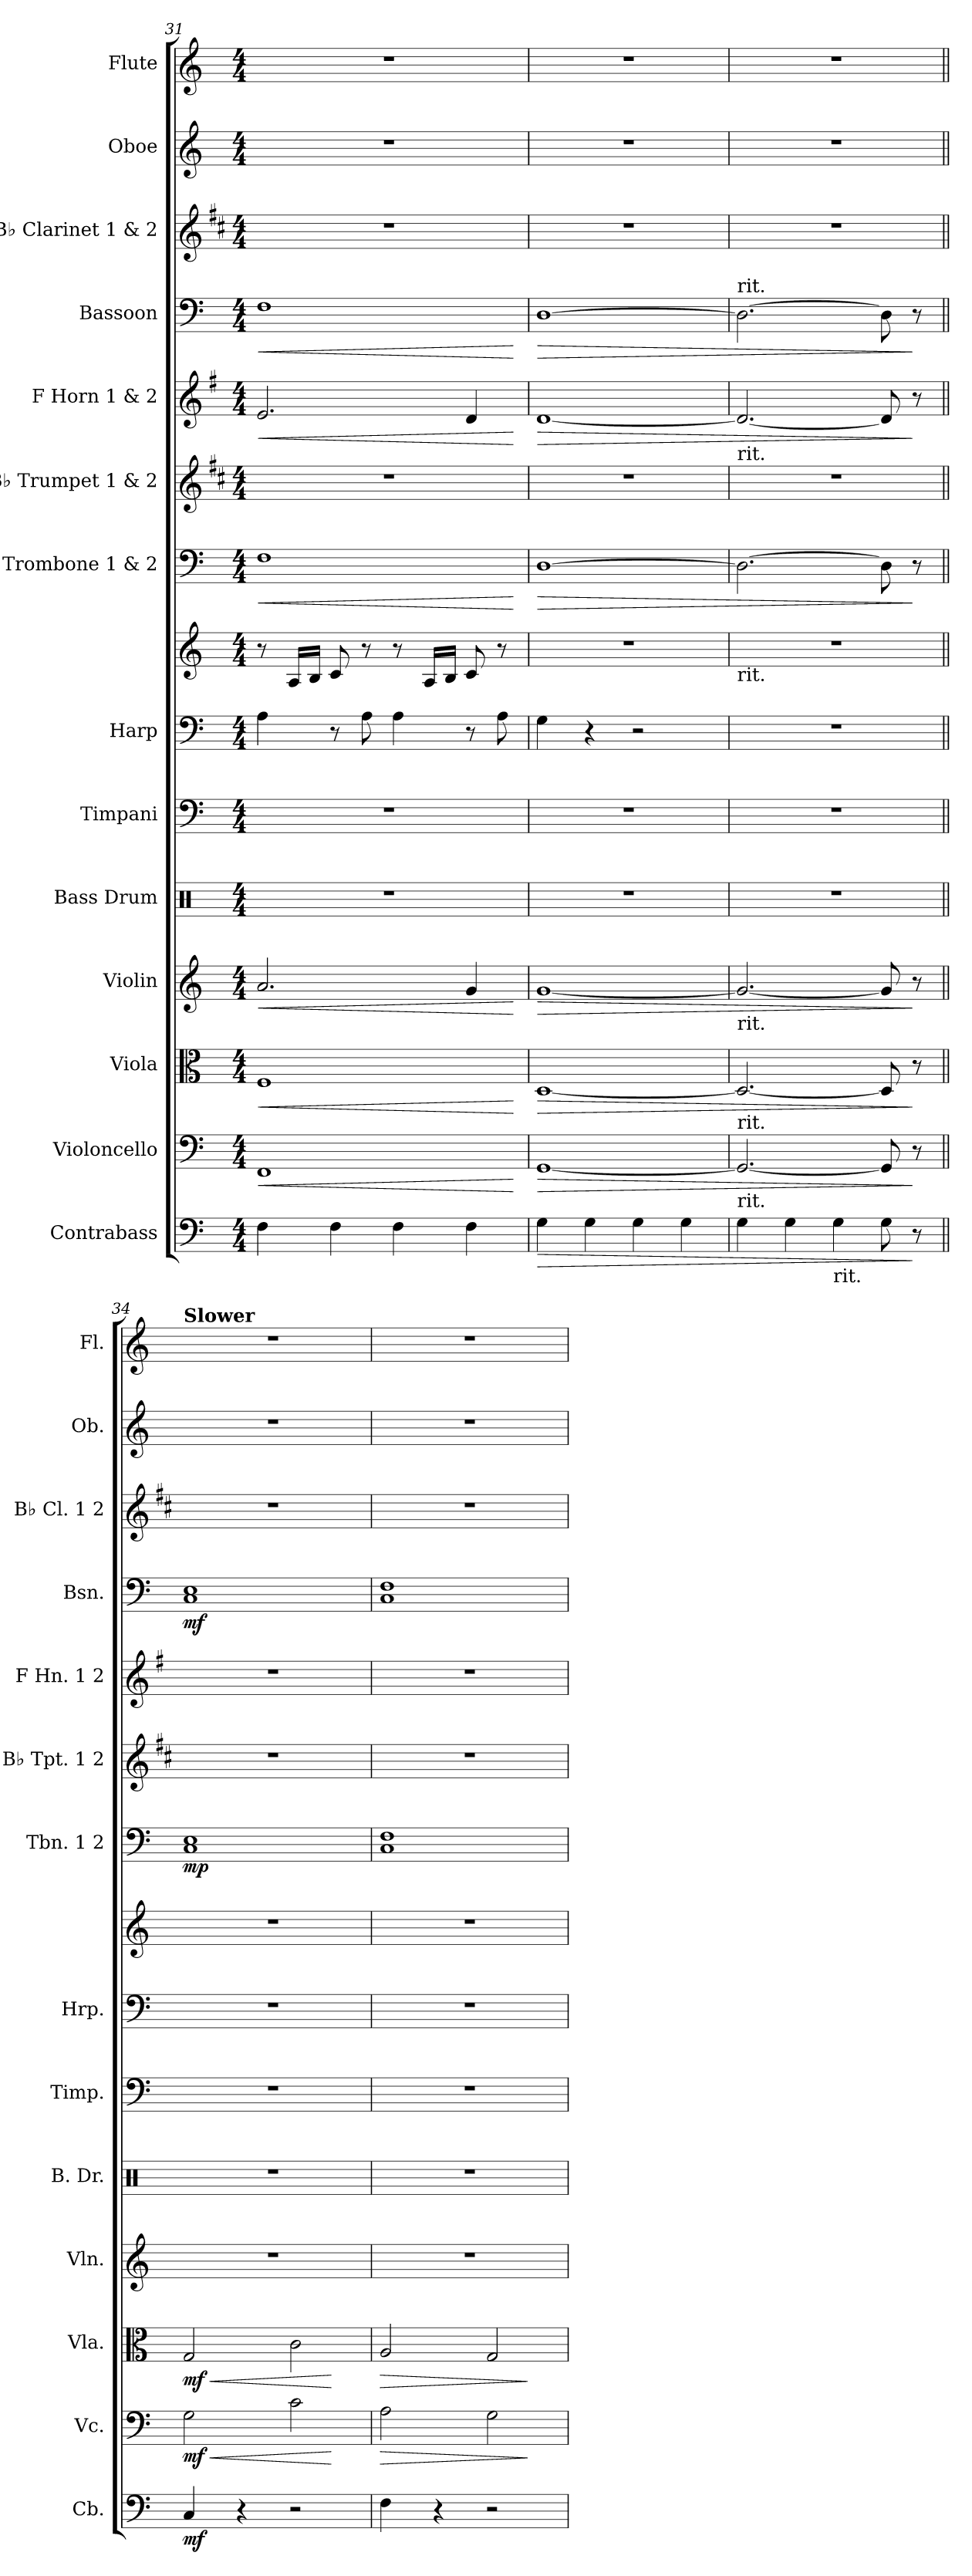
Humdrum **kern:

**kern	**dynam	**kern	**dynam	**kern	**dynam	**kern	**dynam	**kern	**kern	**kern	**kern	**kern	**dynam	**kern	**kern	**dynam	**kern	**dynam	**kern	**kern	**kern
*part14	*part14	*part13	*part13	*part12	*part12	*part11	*part11	*part10	*part9	*part8	*part8	*part7	*part7	*part6	*part5	*part5	*part4	*part4	*part3	*part2	*part1
*staff15	*staff15	*staff14	*staff14	*staff13	*staff13	*staff12	*staff12	*staff11	*staff10	*staff9	*staff8	*staff7	*staff7	*staff6	*staff5	*staff5	*staff4	*staff4	*staff3	*staff2	*staff1
*I"Contrabass	*	*I"Violoncello	*	*I"Viola	*	*I"Violin	*	*I"Bass Drum	*I"Timpani	*I"Harp	*	*I"Trombone 1 &amp; 2	*	*I"B♭ Trumpet 1 &amp; 2	*I"F Horn 1 &amp; 2	*	*I"Bassoon	*	*I"B♭ Clarinet 1 &amp; 2	*I"Oboe	*I"Flute
*I'Cb.	*	*I'Vc.	*	*I'Vla.	*	*I'Vln.	*	*I'B. Dr.	*I'Timp.	*I'Hrp.	*	*I'Tbn. 1 2	*	*I'B♭ Tpt. 1 2	*I'F Hn. 1 2	*	*I'Bsn.	*	*I'B♭ Cl. 1 2	*I'Ob.	*I'Fl.
!!LO:PB:g=z
*clefF4	*	*clefF4	*	*clefC3	*	*clefG2	*	*clefX	*clefF4	*clefF4	*clefG2	*clefF4	*	*clefG2	*clefG2	*	*clefF4	*	*clefG2	*clefG2	*clefG2
*ITrd7c12	*	*	*	*	*	*	*	*	*	*	*	*	*	*ITrd1c2	*ITrd4c7	*	*	*	*ITrd1c2	*	*
*k[]	*	*k[]	*	*k[]	*	*k[]	*	*k[]	*k[]	*k[]	*k[]	*k[]	*	*k[]	*k[]	*	*k[]	*	*k[]	*k[]	*k[]
*M4/4	*	*M4/4	*	*M4/4	*	*M4/4	*	*M4/4	*M4/4	*M4/4	*M4/4	*M4/4	*	*M4/4	*M4/4	*	*M4/4	*	*M4/4	*M4/4	*M4/4
=31	=31	=31	=31	=31	=31	=31	=31	=31	=31	=31	=31	=31	=31	=31	=31	=31	=31	=31	=31	=31	=31
!	!	!	!LO:HP:b	!	!LO:HP:b	!	!LO:HP:b	!	!	!	!	!	!LO:HP:b	!	!	!LO:HP:b	!	!LO:HP:b	!	!	!
4FF\	.	1FF	<	1F	<	2.a/	<	1r	1r	4A\	8r	1F	<	1r	2.A/	<	1F	<	1r	1r	1r
.	.	.	.	.	.	.	.	.	.	.	16A/LL	.	.	.	.	.	.	.	.	.	.
.	.	.	.	.	.	.	.	.	.	.	16B/JJ	.	.	.	.	.	.	.	.	.	.
4FF\	.	.	.	.	.	.	.	.	.	8r	8c/	.	.	.	.	.	.	.	.	.	.
.	.	.	.	.	.	.	.	.	.	8A\	8r	.	.	.	.	.	.	.	.	.	.
4FF\	.	.	.	.	.	.	.	.	.	4A\	8r	.	.	.	.	.	.	.	.	.	.
.	.	.	.	.	.	.	.	.	.	.	16A/LL	.	.	.	.	.	.	.	.	.	.
.	.	.	.	.	.	.	.	.	.	.	16B/JJ	.	.	.	.	.	.	.	.	.	.
4FF\	.	.	.	.	.	4g/	.	.	.	8r	8c/	.	.	.	4G/	.	.	.	.	.	.
.	.	.	.	.	.	.	.	.	.	8A\	8r	.	.	.	.	.	.	.	.	.	.
.	.	.	[	.	[	.	[	.	.	.	.	.	[	.	.	[	.	[	.	.	.
=32	=32	=32	=32	=32	=32	=32	=32	=32	=32	=32	=32	=32	=32	=32	=32	=32	=32	=32	=32	=32	=32
!	!LO:HP:b	!	!LO:HP:b	!	!LO:HP:b	!	!LO:HP:b	!	!	!	!	!	!LO:HP:b	!	!	!LO:HP:b	!	!LO:HP:b	!	!	!
4GG\	>	[1GG	>	[1D	>	[1g	>	1r	1r	4G\	1r	[1D	>	1r	[1G	>	[1D	>	1r	1r	1r
4GG\	.	.	.	.	.	.	.	.	.	4r	.	.	.	.	.	.	.	.	.	.	.
4GG\	.	.	.	.	.	.	.	.	.	2r	.	.	.	.	.	.	.	.	.	.	.
4GG\	.	.	.	.	.	.	.	.	.	.	.	.	.	.	.	.	.	.	.	.	.
=33	=33	=33	=33	=33	=33	=33	=33	=33	=33	=33	=33	=33	=33	=33	=33	=33	=33	=33	=33	=33	=33
!	!	!	!	!	!	!	!	!	!	!	!	!	!	!	!	!	!LO:TX:a:t=rit.	!	!	!	!
!	!	!	!	!	!	!	!	!	!	!	!	!	!	!	!LO:TX:b:t=rit.	!	!	!	!	!	!
!	!	!	!	!	!	!	!	!	!	!	!LO:TX:b:t=rit.	!	!	!	!	!	!	!	!	!	!
!	!	!	!	!	!	!LO:TX:b:t=rit.	!	!	!	!	!	!	!	!	!	!	!	!	!	!	!
!	!	!	!	!LO:TX:b:t=rit.	!	!	!	!	!	!	!	!	!	!	!	!	!	!	!	!	!
!	!	!LO:TX:b:t=rit.	!	!	!	!	!	!	!	!	!	!	!	!	!	!	!	!	!	!	!
4GG\	.	2.GG/_	.	2.D/_	.	2.g/_	.	1r	1r	1r	1r	2.D\_	.	1r	2.G/_	.	2.D\_	.	1r	1r	1r
4GG\	.	.	.	.	.	.	.	.	.	.	.	.	.	.	.	.	.	.	.	.	.
!LO:TX:b:t=rit.	!	!	!	!	!	!	!	!	!	!	!	!	!	!	!	!	!	!	!	!	!
4GG\	.	.	.	.	.	.	.	.	.	.	.	.	.	.	.	.	.	.	.	.	.
8GG\	.	8GG/]	.	8D/]	.	8g/]	.	.	.	.	.	8D\]	.	.	8G/]	.	8D\]	.	.	.	.
8r	]	8r	]	8r	]	8r	]	.	.	.	.	8r	]	.	8r	]	8r	]	.	.	.
=34||	=34||	=34||	=34||	=34||	=34||	=34||	=34||	=34||	=34||	=34||	=34||	=34||	=34||	=34||	=34||	=34||	=34||	=34||	=34||	=34||	=34||
*	*	*	*	*	*	*	*	*	*	*	*	*	*	*	*	*	*	*	*	*	*MM52
!	!	!	!	!	!	!	!	!	!	!	!	!	!	!	!	!	!	!	!	!	!LO:TX:a:B:t=Slower
!	!LO:DY:b	!	!LO:HP:b	!	!LO:HP:b	!	!	!	!	!	!	!	!	!	!	!	!	!	!	!	!
!	!	!	!LO:DY:n=1:b	!	!LO:DY:n=1:b	!	!	!	!	!	!	!	!LO:DY:b	!	!	!	!	!LO:DY:b	!	!	!
4CC/	mf	2G\	< mf	2G/	< mf	1r	.	1r	1r	1r	1r	1C 1E	mp	1r	1r	.	1C 1E	mf	1r	1r	1r
4r	.	.	.	.	.	.	.	.	.	.	.	.	.	.	.	.	.	.	.	.	.
2r	.	2c\	.	2c\	.	.	.	.	.	.	.	.	.	.	.	.	.	.	.	.	.
.	.	.	[	.	[	.	.	.	.	.	.	.	.	.	.	.	.	.	.	.	.
=35	=35	=35	=35	=35	=35	=35	=35	=35	=35	=35	=35	=35	=35	=35	=35	=35	=35	=35	=35	=35	=35
!	!	!	!LO:HP:b	!	!LO:HP:b	!	!	!	!	!	!	!	!	!	!	!	!	!	!	!	!
4FF\	.	2A\	>	2A/	>	1r	.	1r	1r	1r	1r	1C 1F	.	1r	1r	.	1C 1F	.	1r	1r	1r
4r	.	.	.	.	.	.	.	.	.	.	.	.	.	.	.	.	.	.	.	.	.
2r	.	2G\	.	2G/	.	.	.	.	.	.	.	.	.	.	.	.	.	.	.	.	.
.	.	.	]	.	]	.	.	.	.	.	.	.	.	.	.	.	.	.	.	.	.
=	=	=	=	=	=	=	=	=	=	=	=	=	=	=	=	=	=	=	=	=	=
*-	*-	*-	*-	*-	*-	*-	*-	*-	*-	*-	*-	*-	*-	*-	*-	*-	*-	*-	*-	*-	*-
